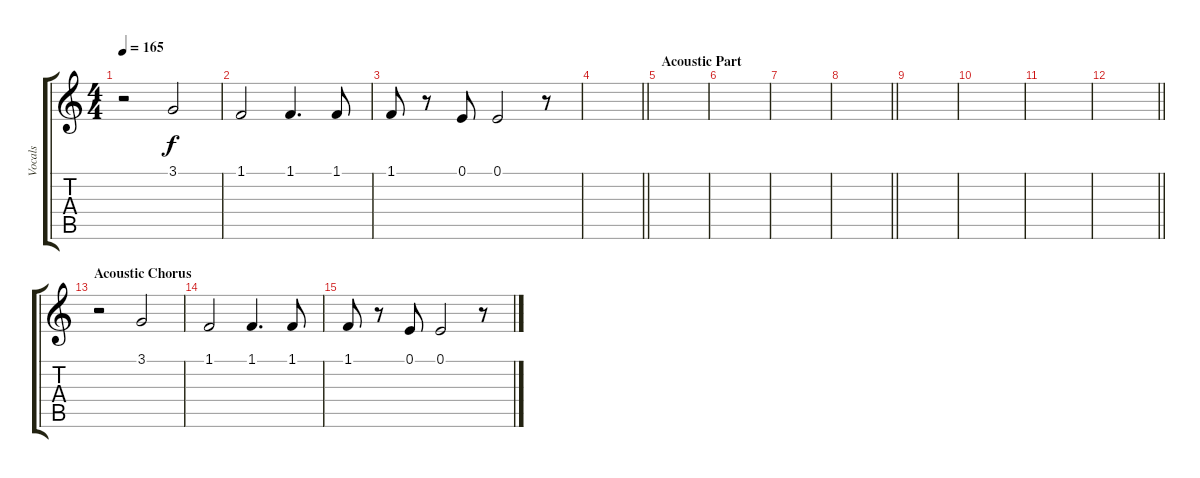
\track ("Vocals" "Vocals") {instrument lead6voice}
\staff {score tabs}
\tuning (E4 B3 G3 D3 A2 E2) {hide}
\ts (4 4)
\tempo 165
\clef g2
\ks c
r.2{dy f} 3.1.2 |
1.1.2 1.1.4{d} 1.1.8 |
1.1.8 r.8 0.1.8 0.1.2 r.8 |
\barLineRight lightlight
|
\section ("" "Acoustic Part")
|
|
|
\barLineRight lightlight
|
|
|
|
\barLineRight lightlight
|
\section ("" "Acoustic Chorus")
r.2 3.1.2 |
1.1.2 1.1.4{d} 1.1.8 |
1.1.8 r.8 0.1.8 0.1.2 r.8
